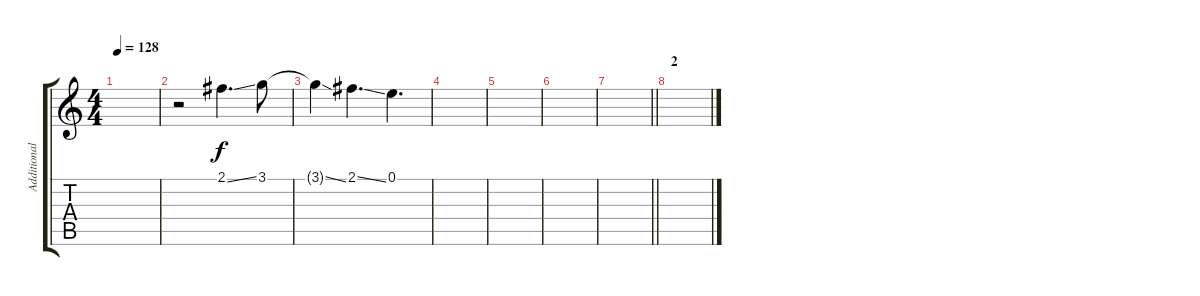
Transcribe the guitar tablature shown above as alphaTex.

\track ("Additional Guitar" "Additional") {instrument acousticguitarsteel}
\staff {score tabs}
\tuning (E4 B3 G3 D3 A2 E2) {hide}
\ts (4 4)
\tempo 128
\clef g2
\ks c
|
r.2 2.1{ss}.4{d} 3.1.8 |
3.1{ss t}.4 2.1{ss}.4{d} 0.1.4{d} |
|
|
|
\barLineRight lightlight
|
\section ("" "2")
